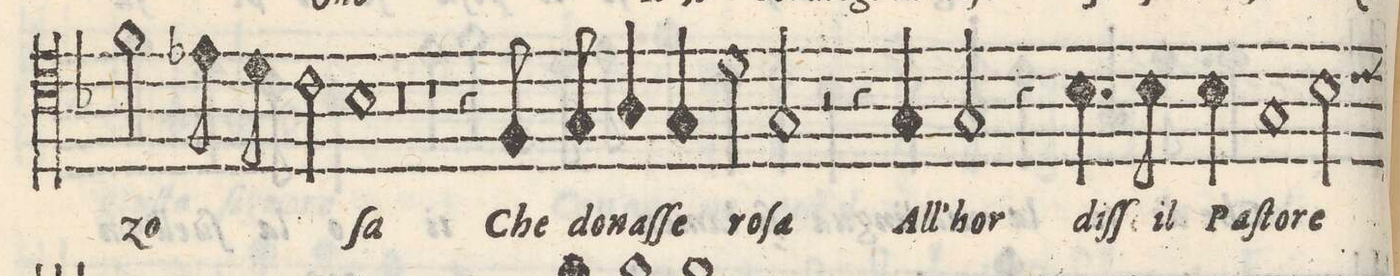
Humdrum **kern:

**kern	**text
*I"Tenore	*
*clefC4	*
*k[b-]	*
*met(C)	*
*M2/1	*
2f\	-zo-
=9-	=9-
8e-X\	.
8d\	.
2c\	.
1B-	-ſa
=10-	=10-
0r	.
=11-	=11-
1r	.
4r	.
8F/	Che
8G/	do-
4A/	-naſ-
4G/	-ſe
=12-	=12-
2d\	ro-
2G/	-ſa
2r	.
4r	.
4G/	All'
=13-	=13-
2G/	hor
4r	.
4.B-\	diſſ
8B-\	il
4B-\	Paſ-
1G/	-to-
=14-	=14-
2B-\	-re
*-	*-
